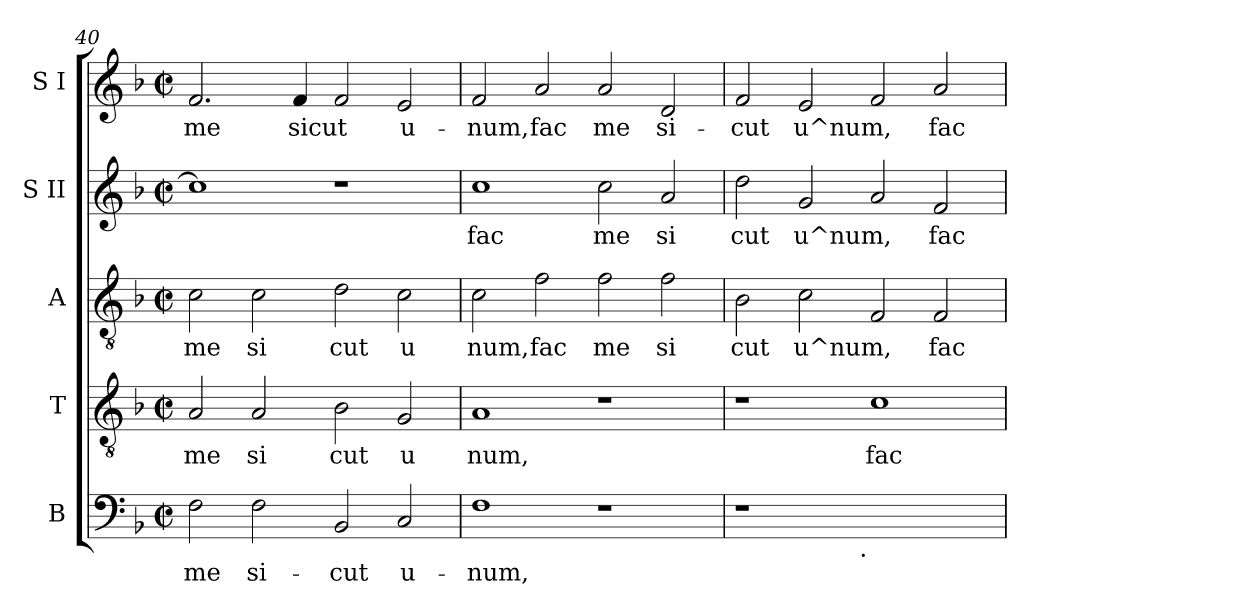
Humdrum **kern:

**kern	**text	**kern	**text	**kern	**text	**kern	**text	**kern	**text
*part5	*part5	*part4	*part4	*part3	*part3	*part2	*part2	*part1	*part1
*staff5	*staff5	*staff4	*staff4	*staff3	*staff3	*staff2	*staff2	*staff1	*staff1
*I"B	*	*I"T	*	*I"A	*	*I"S II	*	*I"S I	*
*clefF4	*	*clefGv2	*	*clefGv2	*	*clefG2	*	*clefG2	*
*k[b-]	*	*k[b-]	*	*k[b-]	*	*k[b-]	*	*k[b-]	*
*F:	*	*F:	*	*F:	*	*F:	*	*F:	*
*M2/2	*	*M2/2	*	*M2/2	*	*M2/2	*	*M2/2	*
*met(c|)	*	*met(c|)	*	*met(c|)	*	*met(c|)	*	*met(c|)	*
=40	=40	=40	=40	=40	=40	=40	=40	=40	=40
!	!LO:LY:b:cj	!	!LO:LY:b:cj	!	!LO:LY:b:cj	!	!LO:LY:b:cj	!	!LO:LY:b:cj
2F\	me	2A/	me	2c\	me	1cc]	.	2.f/	me
!	!LO:LY:b:cj	!	!LO:LY:b:cj	!	!LO:LY:b:cj	!	!	!	!
2F\	si-	2A/	si	2c\	si	.	.	.	.
!	!	!	!	!	!	!	!	!	!LO:LY:b:cj
.	.	.	.	.	.	.	.	4f/	sicut
!	!LO:LY:b:cj	!	!LO:LY:b:cj	!	!LO:LY:b:cj	!	!	!	!LO:LY:b:cj
2BB-/	-cut	2B-\	cut	2d\	cut	1r	.	2f/	.
!	!LO:LY:b:cj	!	!LO:LY:b:cj	!	!LO:LY:b:cj	!	!	!	!LO:LY:b:cj
2C/	u-	2G/	u	2c\	u	.	.	2e/	u-
=41	=41	=41	=41	=41	=41	=41	=41	=41	=41
!	!LO:LY:b:cj	!	!LO:LY:b:cj	!	!LO:LY:b:cj	!	!LO:LY:b:cj	!	!LO:LY:b:cj
1F	-num,	1A	num,	2c\	num,	1cc	fac	2f/	-num,
!	!	!	!	!	!LO:LY:b:cj	!	!	!	!LO:LY:b:cj
.	.	.	.	2f\	fac	.	.	2a/	fac
!	!	!	!	!	!LO:LY:b:cj	!	!LO:LY:b:cj	!	!LO:LY:b:cj
1r	.	1r	.	2f\	me	2cc\	me	2a/	me
!	!	!	!	!	!LO:LY:b:cj	!	!LO:LY:b:cj	!	!LO:LY:b:cj
.	.	.	.	2f\	si	2a/	si	2d/	si-
=42	=42	=42	=42	=42	=42	=42	=42	=42	=42
!	!	!	!	!	!LO:LY:b:cj	!	!LO:LY:b:cj	!	!LO:LY:b:cj
*^	*	*	*	*	*	*	*	*	*
1r	2ryy	.	1r	.	2B-\	cut	2dd\	cut	2f/	-cut
!	!	!	!	!	!	!LO:LY:b:cj	!	!LO:LY:b:cj	!	!LO:LY:b:cj
.	4...ryy	.	.	.	2c\	u^num,	2g/	u^num,	2e/	u^num,-
!	!LO:TX:b:t=.	!	!	!	!	!	!	!	!	!
.	1ryy	.	.	.	.	.	.	.	.	.
!	!	!	!	!LO:LY:b:cj	!	!LO:LY:b:cj	!	!LO:LY:b:cj	!	!LO:LY:b:cj
1ryy	.	.	1c	fac	2F/	.	2a/	.	2f/	--
!	!	!	!	!	!	!LO:LY:b:cj	!	!LO:LY:b:cj	!	!LO:LY:b:cj
.	.	.	.	.	2F/	fac	2f/	fac	2a/	-fac
.	32ryy	.	.	.	.	.	.	.	.	.
*v	*v	*	*	*	*	*	*	*	*	*
=	=	=	=	=	=	=	=	=	=
*-	*-	*-	*-	*-	*-	*-	*-	*-	*-
